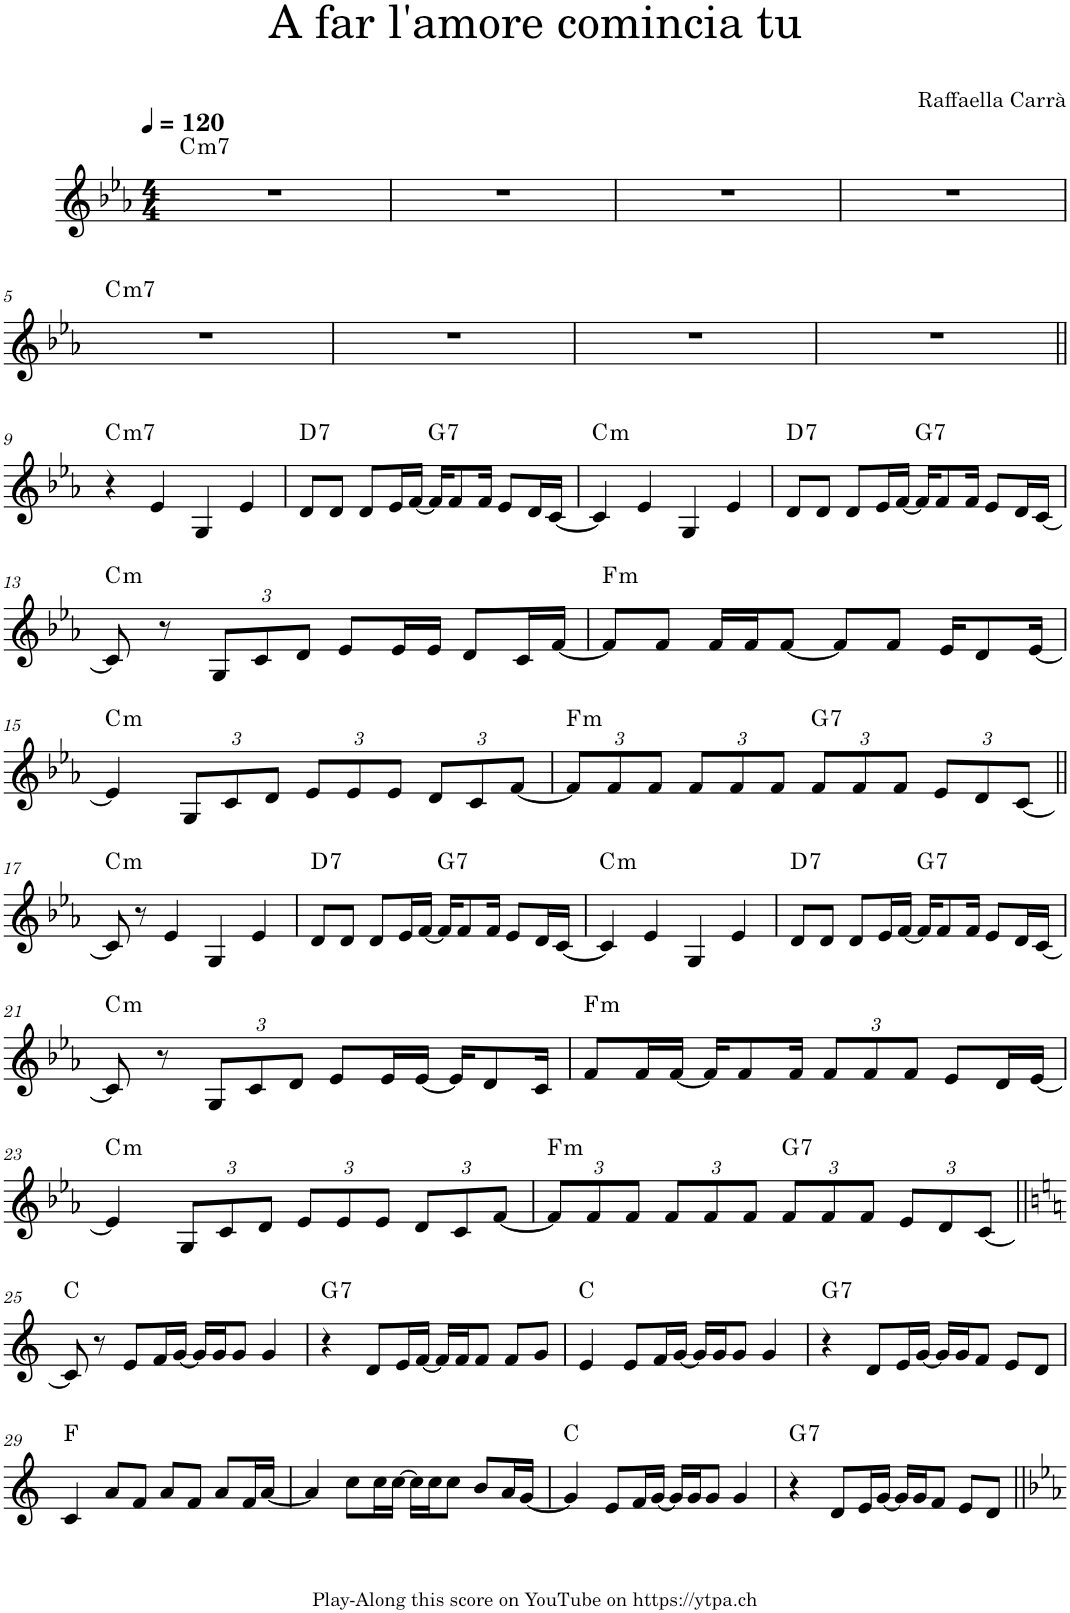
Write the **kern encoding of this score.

**kern	**harte
*part1	*part1
*staff1	*
*I"Piano	*
*I'Pno.	*
*clefG2	*
*k[b-e-a-]	*
*M4/4	*
*MM120	*
=1	=1
!	!LO:H:kt=m7
1r	C:min7
=2	=2
1r	.
=3	=3
1r	.
=4	=4
1r	.
!!LO:LB:g=z
=5	=5
!	!LO:H:kt=m7
1r	C:min7
=6	=6
1r	.
=7	=7
1r	.
=8	=8
1r	.
!!LO:LB:g=z
=9||	=9||
!	!LO:H:kt=m7
4r	C:min7
4e-/	.
4G/	.
4e-/	.
=10	=10
!	!LO:H:kt=7
8d/L	D:7
8d/J	.
8d/L	.
16e-/L	.
[16f/JJ	.
!	!LO:H:kt=7
16f/KL]	G:7
8f/	.
16f/Jk	.
8e-/L	.
16d/L	.
[16c/JJ	.
=11	=11
!	!LO:H:kt=m
4c/]	C:min
4e-/	.
4G/	.
4e-/	.
=12	=12
!	!LO:H:kt=7
8d/L	D:7
8d/J	.
8d/L	.
16e-/L	.
[16f/JJ	.
!	!LO:H:kt=7
16f/KL]	G:7
8f/	.
16f/Jk	.
8e-/L	.
16d/L	.
[16c/JJ	.
!!LO:LB:g=z
=13	=13
!	!LO:H:kt=m
8c/]	C:min
8r	.
*Xbrackettup	*
12G/L	.
12c/	.
12d/J	.
8e-/L	.
16e-/L	.
16e-/JJ	.
8d/L	.
16c/L	.
[16f/JJ	.
=14	=14
!	!LO:H:kt=m
8f/L]	F:min
8f/J	.
16f/LL	.
16f/J	.
[8f/J	.
8f/L]	.
8f/J	.
16e-/KL	.
8d/	.
[16e-/Jk	.
!!LO:LB:g=z
=15	=15
!	!LO:H:kt=m
4e-/]	C:min
12G/L	.
12c/	.
12d/J	.
12e-/L	.
12e-/	.
12e-/J	.
12d/L	.
12c/	.
[12f/J	.
=16	=16
!	!LO:H:kt=m
12f/L]	F:min
12f/	.
12f/J	.
12f/L	.
12f/	.
12f/J	.
!	!LO:H:kt=7
12f/L	G:7
12f/	.
12f/J	.
12e-/L	.
12d/	.
[12c/J	.
!!LO:LB:g=z
=17||	=17||
!	!LO:H:kt=m
8c/]	C:min
8r	.
4e-/	.
4G/	.
4e-/	.
=18	=18
!	!LO:H:kt=7
8d/L	D:7
8d/J	.
8d/L	.
16e-/L	.
[16f/JJ	.
!	!LO:H:kt=7
16f/KL]	G:7
8f/	.
16f/Jk	.
8e-/L	.
16d/L	.
[16c/JJ	.
=19	=19
!	!LO:H:kt=m
4c/]	C:min
4e-/	.
4G/	.
4e-/	.
=20	=20
!	!LO:H:kt=7
8d/L	D:7
8d/J	.
8d/L	.
16e-/L	.
[16f/JJ	.
!	!LO:H:kt=7
16f/KL]	G:7
8f/	.
16f/Jk	.
8e-/L	.
16d/L	.
[16c/JJ	.
!!LO:LB:g=z
=21	=21
!	!LO:H:kt=m
8c/]	C:min
8r	.
12G/L	.
12c/	.
12d/J	.
8e-/L	.
16e-/L	.
[16e-/JJ	.
16e-/KL]	.
8d/	.
16c/Jk	.
=22	=22
!	!LO:H:kt=m
8f/L	F:min
16f/L	.
[16f/JJ	.
16f/KL]	.
8f/	.
16f/Jk	.
12f/L	.
12f/	.
12f/J	.
8e-/L	.
16d/L	.
[16e-/JJ	.
!!LO:LB:g=z
=23	=23
!	!LO:H:kt=m
4e-/]	C:min
12G/L	.
12c/	.
12d/J	.
12e-/L	.
12e-/	.
12e-/J	.
12d/L	.
12c/	.
[12f/J	.
=24	=24
!	!LO:H:kt=m
12f/L]	F:min
12f/	.
12f/J	.
12f/L	.
12f/	.
12f/J	.
!	!LO:H:kt=7
12f/L	G:7
12f/	.
12f/J	.
12e-/L	.
12d/	.
[12c/J	.
!!LO:LB:g=z
=25||	=25||
*k[]	*
8c/]	C:maj
8r	.
8e/L	.
16f/L	.
[16g/JJ	.
16g/LL]	.
16g/J	.
8g/J	.
4g/	.
=26	=26
!	!LO:H:kt=7
4r	G:7
8d/L	.
16e/L	.
[16f/JJ	.
16f/LL]	.
16f/J	.
8f/J	.
8f/L	.
8g/J	.
=27	=27
4e/	C:maj
8e/L	.
16f/L	.
[16g/JJ	.
16g/LL]	.
16g/J	.
8g/J	.
4g/	.
=28	=28
!	!LO:H:kt=7
4r	G:7
8d/L	.
16e/L	.
[16g/JJ	.
16g/LL]	.
16g/J	.
8f/J	.
8e/L	.
8d/J	.
!!LO:LB:g=z
=29	=29
4c/	F:maj
8a/L	.
8f/J	.
8a/L	.
8f/J	.
8a/L	.
16f/L	.
[16a/JJ	.
=30	=30
4a/]	.
8cc\L	.
16cc\L	.
[16cc\JJ	.
16cc\LL]	.
16cc\J	.
8cc\J	.
8b/L	.
16a/L	.
[16g/JJ	.
=31	=31
4g/]	C:maj
8e/L	.
16f/L	.
[16g/JJ	.
16g/LL]	.
16g/J	.
8g/J	.
4g/	.
=32	=32
!	!LO:H:kt=7
4r	G:7
8d/L	.
16e/L	.
[16g/JJ	.
16g/LL]	.
16g/J	.
8f/J	.
8e/L	.
8d/J	.
=||	=||
*-	*-
